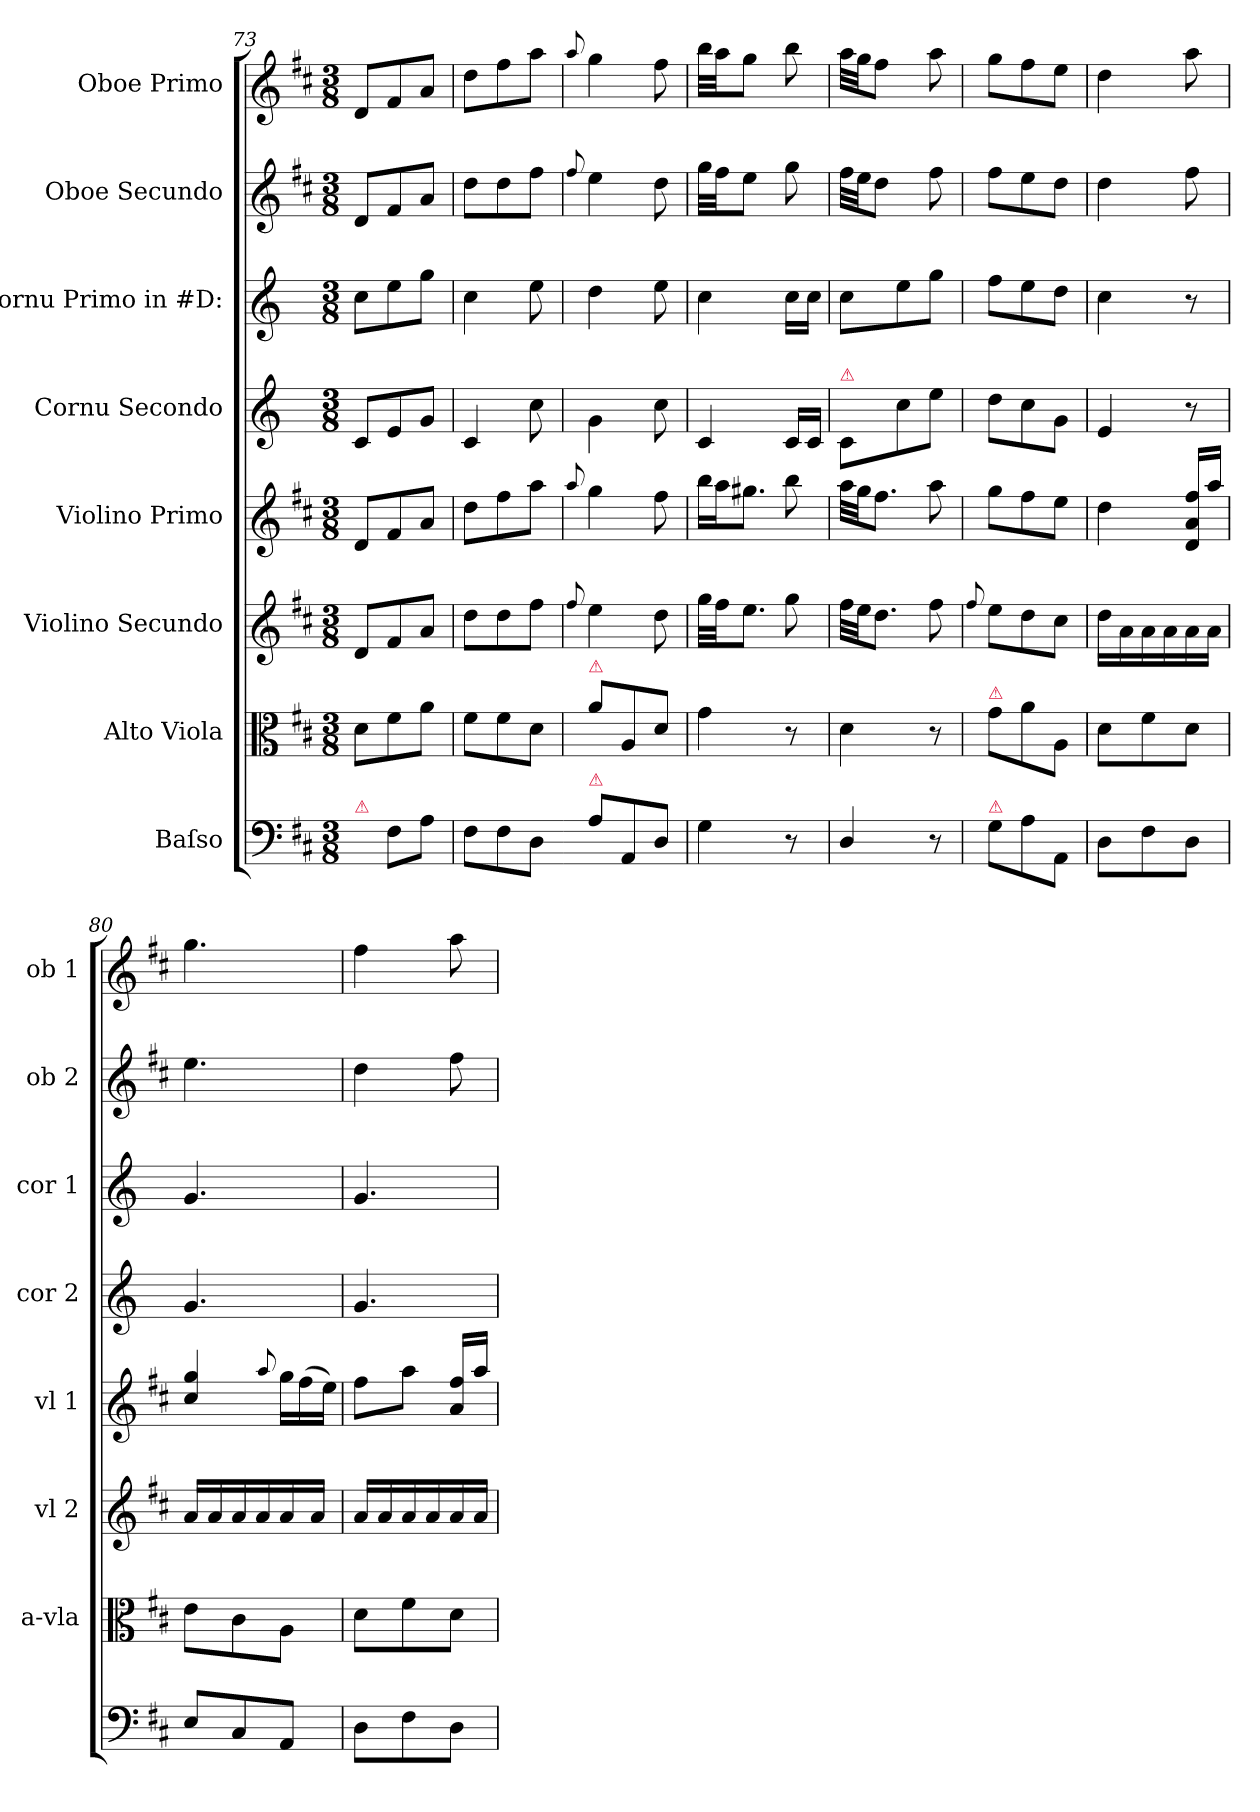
**kern	**kern	**kern	**kern	**kern	**kern	**kern	**kern
*part8	*part7	*part6	*part5	*part4	*part3	*part2	*part1
*staff8	*staff7	*staff6	*staff5	*staff4	*staff3	*staff2	*staff1
*I"Baſso	*I"Alto Viola	*I"Violino Secundo	*I"Violino Primo	*I"Cornu Secondo	*I"Cornu Primo in #D:	*I"Oboe Secundo	*I"Oboe Primo
*	*I'a-vla	*I'vl 2	*I'vl 1	*I'cor 2	*I'cor 1	*I'ob 2	*I'ob 1
*clefF4	*clefC3	*clefG2	*clefG2	*clefG2	*clefG2	*clefG2	*clefG2
*	*	*	*	*ITrd6c10	*ITrd6c10	*	*
*k[f#c#]	*k[f#c#]	*k[f#c#]	*k[f#c#]	*k[f#c#]	*k[f#c#]	*k[f#c#]	*k[f#c#]
*D:	*D:	*D:	*D:	*D:	*D:	*D:	*D:
*M3/8	*M3/8	*M3/8	*M3/8	*M3/8	*M3/8	*M3/8	*M3/8
=73	=73	=73	=73	=73	=73	=73	=73
!LO:TX:a:color=crimson:t=⚠	!	!	!	!	!	!	!
8D\yy	8d\L	8d/L	8d/L	8D/L	8d\L	8d/L	8d/L
8F#\L	8f#\	8f#/	8f#/	8F#/	8f#\	8f#/	8f#/
8A\J	8a\J	8a/J	8a/J	8A/J	8a\J	8a/J	8a/J
=74	=74	=74	=74	=74	=74	=74	=74
8F#\L	8f#\L	8dd\L	8dd\L	4D/	4d\	8dd\L	8dd\L
8F#\	8f#\	8dd\	8ff#\	.	.	8dd\	8ff#\
8D\J	8d\J	8ff#\J	8aa\J	8d\	8f#\	8ff#\J	8aa\J
=75-	=75	=75	=75	=75	=75	=75	=75
.	.	8qqff#/	8qqaa/	.	.	8qqff#/	8qqaa/
!	!LO:TX:a:color=crimson:t=⚠	!	!	!	!	!	!
!LO:TX:a:color=crimson:t=⚠	!	!	!	!	!	!	!
8A\L	8a\L	4ee\	4gg\	4A\	4e\	4ee\	4gg\
8AA/	8A/	.	.	.	.	.	.
8D/J	8d/J	8dd\	8ff#\	8d\	8f#\	8dd\	8ff#\
=76	=76	=76	=76	=76	=76	=76	=76
!	!	!	!LO:N:vis=16	!	!	!	!
4G\	4g\	32gg\LLL	32bb\LL	4D/	4d\	32gg\LLL	32bb\LLL
!	!	!	!LO:N:vis=16	!	!	!	!
.	.	32ff#\JJ	32aa\J	.	.	32ff#\JJ	32aa\JJ
!	!	!	!	!	!	!LO:N:vis=8	!LO:N:vis=8
.	.	8.ee\J	8.gg#X\J	.	.	8.ee\J	8.gg\J
8r	8r	8gg\	8bb\	16D/LL	16d\LL	8gg\	8bb\
.	.	.	.	16D/JJ	16d\JJ	.	.
=77	=77	=77	=77	=77	=77	=77	=77
!	!	!	!	!LO:TX:a:color=crimson:t=⚠	!	!	!
4D/	4d\	32ff#\LLL	32aa\LLL	8D/L	8d\L	32ff#\LLL	32aa\LLL
.	.	32ee\JJ	32gg\JJ	.	.	32ee\JJ	32gg\JJ
!	!	!	!	!	!	!LO:N:vis=8	!LO:N:vis=8
.	.	8.dd\J	8.ff#\J	.	.	8.dd\J	8.ff#\J
.	.	.	.	8d\	8f#\	.	.
8r	8r	8ff#\	8aa\	8f#\J	8a\J	8ff#\	8aa\
=78	=78	=78	=78	=78	=78	=78	=78
.	.	8qqff#/	.	.	.	.	.
!	!LO:TX:a:color=crimson:t=⚠	!	!	!	!	!	!
!LO:TX:a:color=crimson:t=⚠	!	!	!	!	!	!	!
8G\L	8g\L	8ee\L	8gg\L	8e\L	8g\L	8ff#\L	8gg\L
8A\	8a\	8dd\	8ff#\	8d\	8f#\	8ee\	8ff#\
8AA/J	8A/J	8cc#\J	8ee\J	8A\J	8e\J	8dd\J	8ee\J
=79	=79	=79	=79	=79	=79	=79	=79
8D\L	8d\L	16dd\LL	4dd\	4F#/	4d\	4dd\	4dd\
.	.	16a\	.	.	.	.	.
8F#\	8f#\	16a\	.	.	.	.	.
.	.	16a\	.	.	.	.	.
8D\J	8d\J	16a\	16d/ 16a/ 16ff#/LL	8r	8r	8ff#\	8aa\
.	.	16a\JJ	16aa/JJ	.	.	.	.
=80	=80	=80	=80	=80	=80	=80	=80
8E/L	8e\L	16a/LL	4cc#/ 4gg/	4.A/	4.A/	4.ee\	4.gg\
.	.	16a/	.	.	.	.	.
8C#/	8c#\	16a/	.	.	.	.	.
.	.	16a/	.	.	.	.	.
.	.	.	8qqaa/	.	.	.	.
*	*	*	*Xtuplet	*	*	*	*
8AA/J	8A\J	16a/	24gg\LL	.	.	.	.
.	.	.	(24ff#\	.	.	.	.
.	.	16a/JJ	.	.	.	.	.
.	.	.	24ee\JJ)	.	.	.	.
=81	=81	=81	=81	=81	=81	=81	=81
8D\L	8d\L	16a/LL	8ff#\L	4.A/	4.A/	4dd\	4ff#\
.	.	16a/	.	.	.	.	.
8F#\	8f#\	16a/	8aa\J	.	.	.	.
.	.	16a/	.	.	.	.	.
8D\J	8d\J	16a/	16a/ 16ff#/LL	.	.	8ff#\	8aa\
.	.	16a/JJ	16aa/JJ	.	.	.	.
=	=	=	=	=	=	=	=
*-	*-	*-	*-	*-	*-	*-	*-
